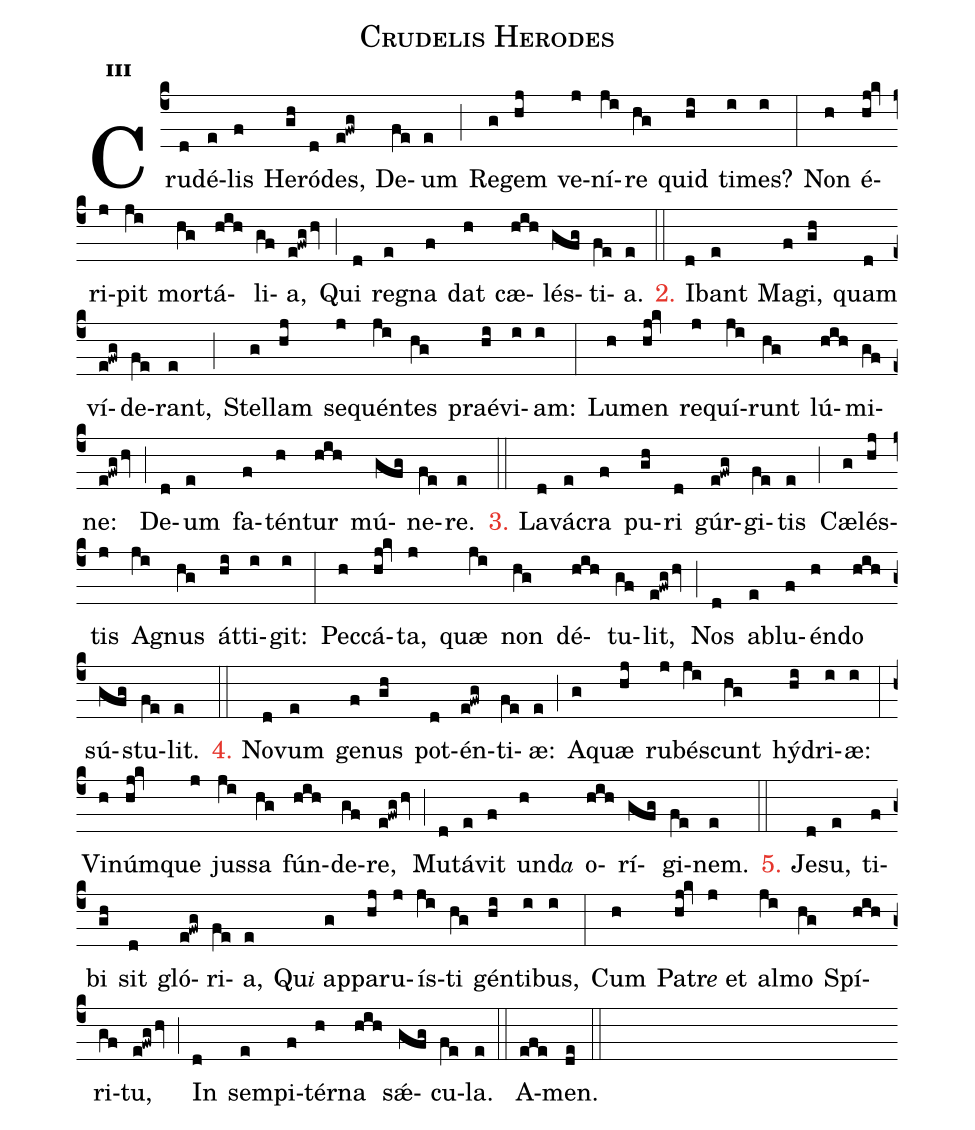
name:Crudelis Herodes;
office-part:hy;
mode:3;
%%
initial-style: 1;
name: Crudelis Herodes;
mode: 3;
office-part: Hymnus;
annotation: Hymn.;
annotation: iii;
nabc-lines: 1;
%%
(c4) Cru(d)dé(e)lis(f) He(gh)ró(d)des,(e!fwg) De(fe)um(e) (;)
Re(g)gem(hj) ve(j)ní(ji)re(hg) quid(hi) ti(i)mes?(i) (:)
Non(h) é(hj!kv)ri(j)pit(ji) mor(hg)tá(hih)li(gf)a,(e!fwg/hv) (;)
Qui(d) re(e)gna(f) dat(h) cæ(hih)lés(gfg)ti(fe)a.(e) (::)

<c>2.</c> I(d)bant(e) Ma(f)gi,(gh) quam(d) ví(e!fwg)de(fe)rant,(e) (;)
Stel(g)lam(hj) se(j)quén(ji)tes(hg) praé(hi)vi(i)am:(i) (:)
Lu(h)men(hj!kv) re(j)quí(ji)runt(hg) lú(hih)mi(gf)ne:(e!fwg/hv) (;)
De(d)um(e) fa(f)tén(h)tur(hih) mú(gfg)ne(fe)re.(e) (::)

<c>3.</c> La(d)vá(e)cra(f) pu(gh)ri(d) gúr(e!fwg)gi(fe)tis(e) (;)
Cæ(g)lés(hj)tis(j) A(ji)gnus(hg) át(hi)ti(i)git:(i) (:)
Pec(h)cá(hj!kv)ta,(j) quæ(ji) non(hg) dé(hih)tu(gf)lit,(e!fwg/hv) (;)
Nos(d) a(e)blu(f)én(h)do(hih) sú(gfg)stu(fe)lit.(e) (::)

<c>4.</c> No(d)vum(e) ge(f)nus(gh) pot(d)én(e!fwg)ti(fe)æ:(e) (;)
A(g)quæ(hj) ru(j)bés(ji)cunt(hg) hý(hi)dri(i)æ:(i) (:)
Vi(h)núm(hj!kv)que(j) jus(ji)sa(hg) fún(hih)de(gf)re,(e!fwg/hv) (;)
Mu(d)tá(e)vit(f) und<e>a</e>(h) o(hih)rí(gfg)gi(fe)nem.(e) (::)

<c>5.</c> Je(d)su,(e) ti(f)bi(gh) sit(d) gló(e!fwg)ri(fe)a,(e)
Qu<e>i</e> ap(g)pa(hj)ru(j)ís(ji)ti(hg) gén(hi)ti(i)bus,(i) (:)
Cum(h) Pa(hj!kv)tr<i>e</i> et(j) al(ji)mo(hg) Spí(hih)ri(gf)tu,(e!fwg/hv) (;)
In(d) sem(e)pi(f)tér(h)na(hih) sǽ(gfg)cu(fe)la.(e) (::)

A(efe)men.(de) (::)
